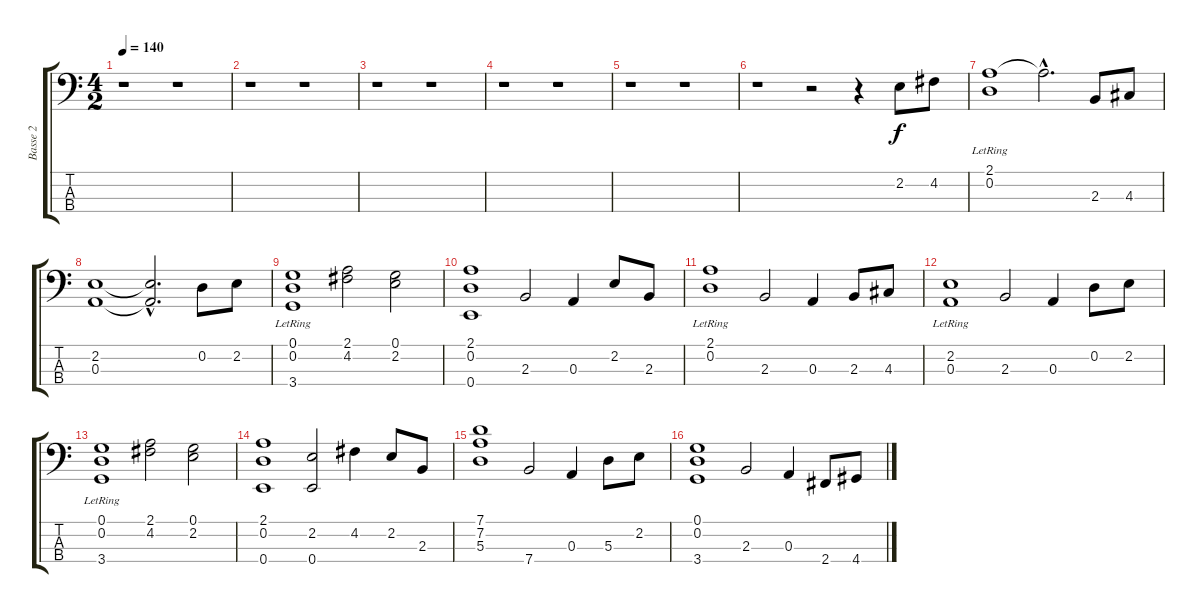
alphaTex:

\track ("Basse 2" "Basse 2") {instrument electricbasspick}
\staff {score tabs}
\tuning (G2 D2 A1 E1) {hide}
\ts (4 2)
\tempo 140
\clef f4
\ks c
r.1{dy f instrument electricbasspick} r.1 |
r.1 r.1 |
r.1 r.1 |
r.1 r.1 |
r.1 r.1 |
r.1 r.2 r.4 2.2.8 4.2.8 |
(2.1{lr} 0.2).1 2.1{hac t}.2{d} 2.3.8 4.3.8 |
(2.2 0.3).1 (2.2{hac t} 0.3{hac t}).2{d} 0.2.8 2.2.8 |
(0.1{lr} 0.2 3.4).1 (2.1 4.2).2 (0.1 2.2).2 |
(2.1 0.2 0.4).1 2.3.2 0.3.4 2.2.8 2.3.8 |
(2.1{lr} 0.2).1 2.3.2 0.3.4 2.3.8 4.3.8 |
(2.2{lr} 0.3).1 2.3.2 0.3.4 0.2.8 2.2.8 |
(0.1{lr} 0.2 3.4).1 (2.1 4.2).2 (0.1 2.2).2 |
(2.1 0.2 0.4).1 (2.2 0.4).2 4.2.4 2.2.8 2.3.8 |
(7.1 7.2 5.3).1 7.4.2 0.3.4 5.3.8 2.2.8 |
(0.1 0.2 3.4).1 2.3.2 0.3.4 2.4.8 4.4.8
